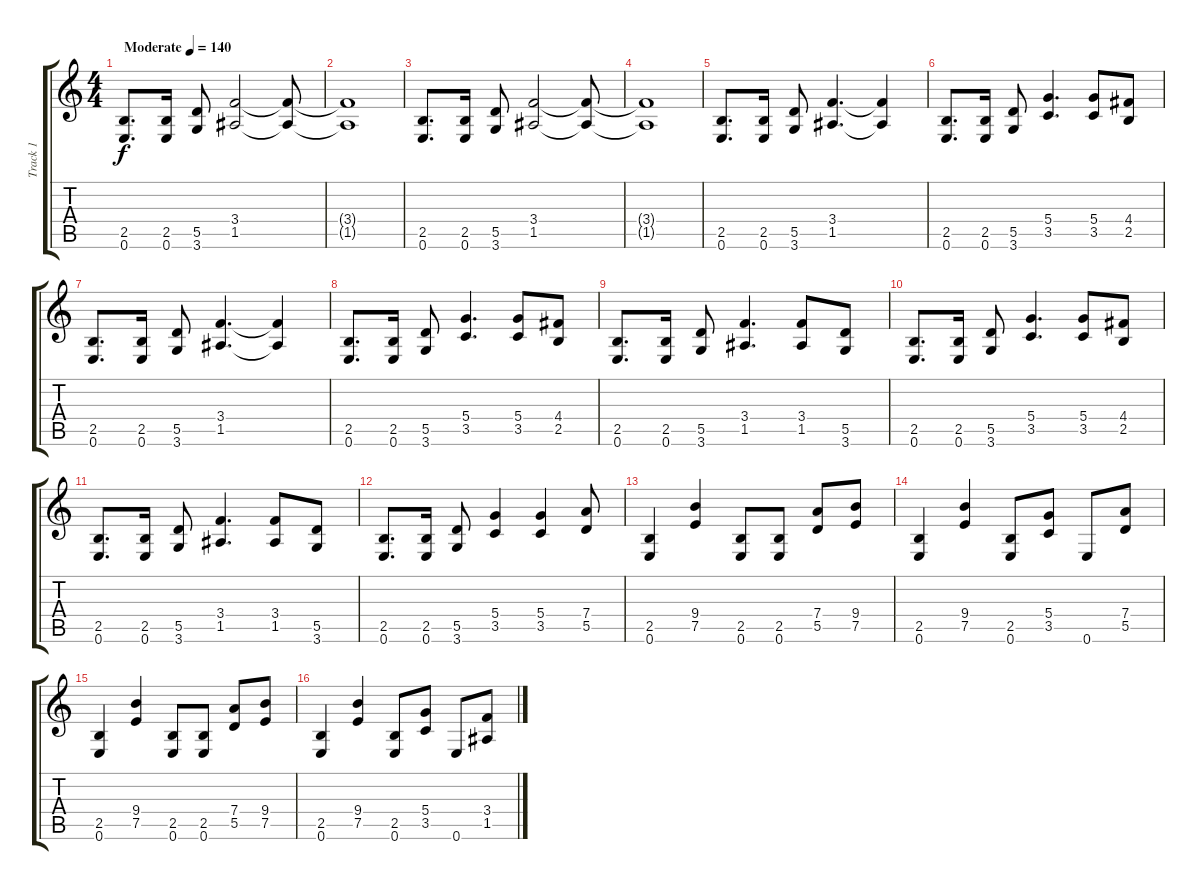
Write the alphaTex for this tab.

\track ("Track 1" "Track 1") {instrument distortionguitar}
\staff {score tabs}
\tuning (E4 B3 G3 D3 A2 E2) {hide}
\ts (4 4)
\tempo (140 "Moderate")
\clef g2
\ks c
(2.5 0.6).8{d dy f instrument distortionguitar} (2.5 0.6).16 (5.5 3.6).8 (3.4 1.5).2 (3.4{t} 1.5{t}).8 |
(3.4{t} 1.5{t}).1 |
(2.5 0.6).8{d} (2.5 0.6).16 (5.5 3.6).8 (3.4 1.5).2 (3.4{t} 1.5{t}).8 |
(3.4{t} 1.5{t}).1 |
(2.5 0.6).8{d} (2.5 0.6).16 (5.5 3.6).8 (3.4 1.5).4{d} (3.4{t} 1.5{t}).4 |
(2.5 0.6).8{d} (2.5 0.6).16 (5.5 3.6).8 (5.4 3.5).4{d} (5.4 3.5).8 (4.4 2.5).8 |
(2.5 0.6).8{d} (2.5 0.6).16 (5.5 3.6).8 (3.4 1.5).4{d} (3.4{t} 1.5{t}).4 |
(2.5 0.6).8{d} (2.5 0.6).16 (5.5 3.6).8 (5.4 3.5).4{d} (5.4 3.5).8 (4.4 2.5).8 |
(2.5 0.6).8{d} (2.5 0.6).16 (5.5 3.6).8 (3.4 1.5).4{d} (3.4 1.5).8 (5.5 3.6).8 |
(2.5 0.6).8{d} (2.5 0.6).16 (5.5 3.6).8 (5.4 3.5).4{d} (5.4 3.5).8 (4.4 2.5).8 |
(2.5 0.6).8{d} (2.5 0.6).16 (5.5 3.6).8 (3.4 1.5).4{d} (3.4 1.5).8 (5.5 3.6).8 |
(2.5 0.6).8{d} (2.5 0.6).16 (5.5 3.6).8 (5.4 3.5).4 (5.4 3.5).4 (7.4 5.5).8 |
(2.5 0.6).4 (9.4 7.5).4 (2.5 0.6).8 (2.5 0.6).8 (7.4 5.5).8 (9.4 7.5).8 |
(2.5 0.6).4 (9.4 7.5).4 (2.5 0.6).8 (5.4 3.5).8 0.6.8 (7.4 5.5).8 |
(2.5 0.6).4 (9.4 7.5).4 (2.5 0.6).8 (2.5 0.6).8 (7.4 5.5).8 (9.4 7.5).8 |
(2.5 0.6).4 (9.4 7.5).4 (2.5 0.6).8 (5.4 3.5).8 0.6.8 (3.4 1.5).8
